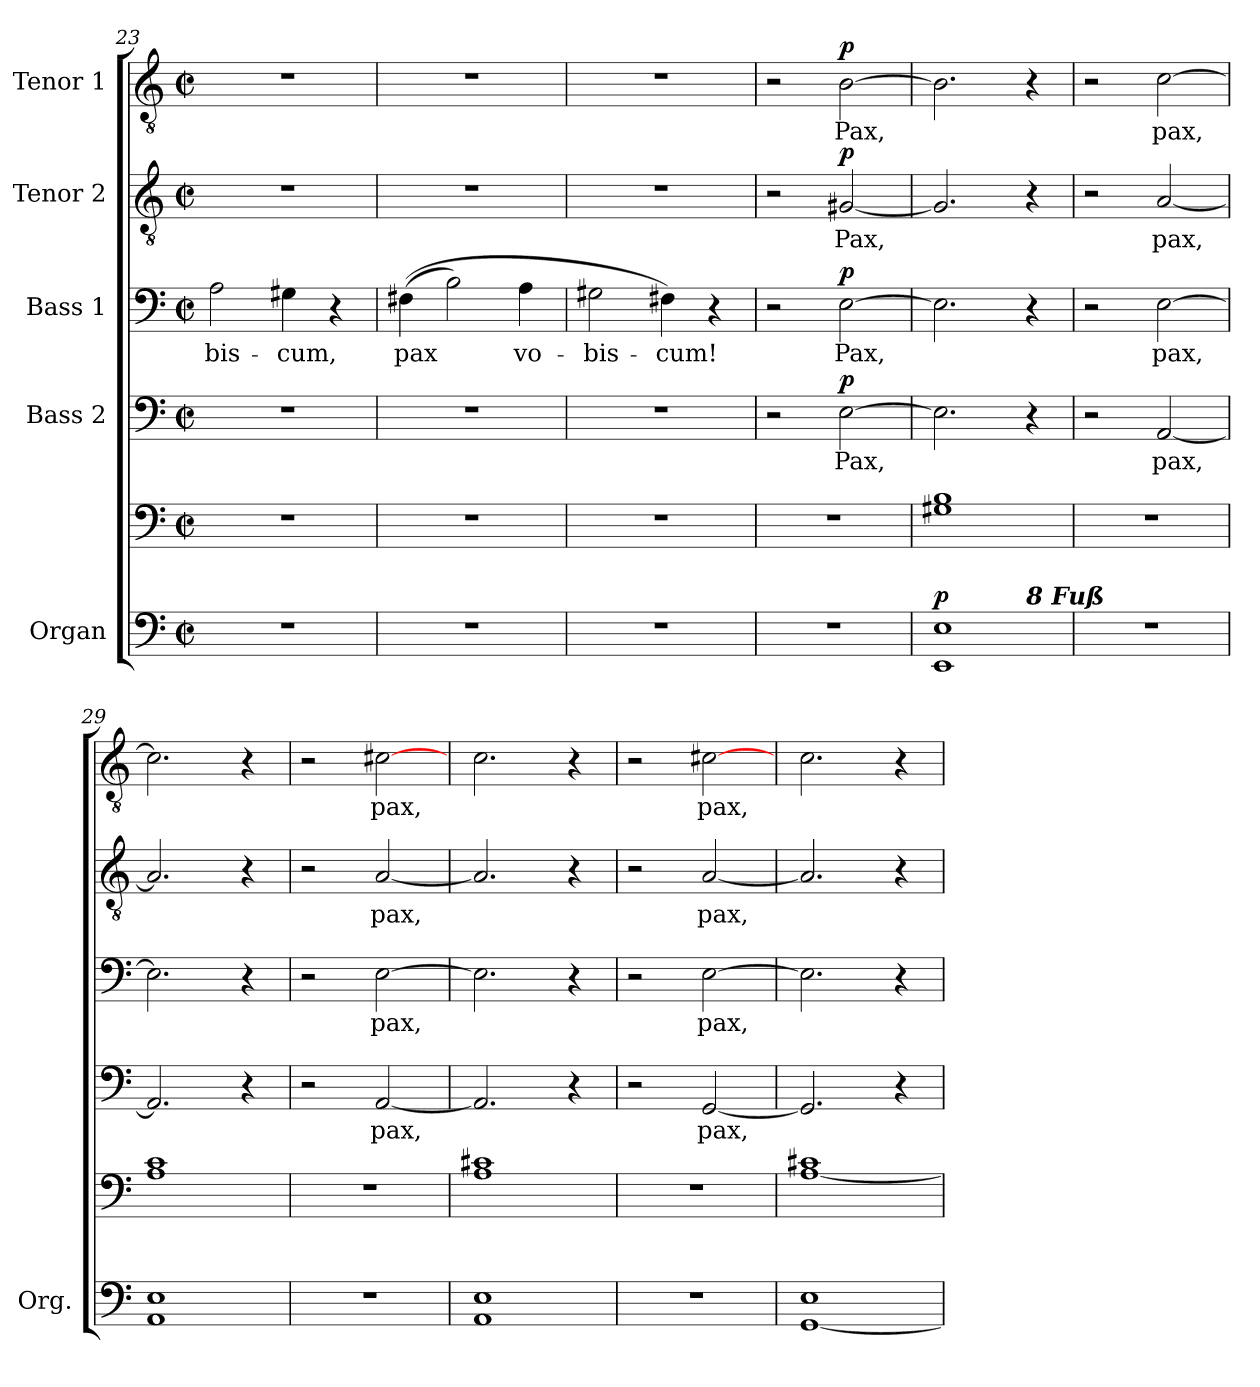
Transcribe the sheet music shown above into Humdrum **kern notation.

**kern	**kern	**dynam	**kern	**text	**dynam	**kern	**text	**dynam	**kern	**text	**dynam	**kern	**text	**dynam
*part5	*part5	*part5	*part4	*part4	*part4	*part3	*part3	*part3	*part2	*part2	*part2	*part1	*part1	*part1
*staff6	*staff5	*staff5/6	*staff4	*staff4	*staff4	*staff3	*staff3	*staff3	*staff2	*staff2	*staff2	*staff1	*staff1	*staff1
*I"Organ	*	*	*I"Bass 2	*	*	*I"Bass 1	*	*	*I"Tenor 2	*	*	*I"Tenor 1	*	*
*I'Org.	*	*	*	*	*	*	*	*	*	*	*	*	*	*
*clefF4	*clefF4	*	*clefF4	*	*	*clefF4	*	*	*clefGv2	*	*	*clefGv2	*	*
*k[]	*k[]	*	*k[]	*	*	*k[]	*	*	*k[]	*	*	*k[]	*	*
*C:	*C:	*	*C:	*	*	*C:	*	*	*C:	*	*	*C:	*	*
*M2/2	*M2/2	*	*M2/2	*	*	*M2/2	*	*	*M2/2	*	*	*M2/2	*	*
*met(c|)	*met(c|)	*	*met(c|)	*	*	*met(c|)	*	*	*met(c|)	*	*	*met(c|)	*	*
=23	=23	=23	=23	=23	=23	=23	=23	=23	=23	=23	=23	=23	=23	=23
!	!	!	!	!	!	!	!LO:LY:b	!	!	!	!	!	!	!
1r	1r	.	1r	.	.	2A\	-bis-	.	1r	.	.	1r	.	.
!	!	!	!	!	!	!	!LO:LY:b	!	!	!	!	!	!	!
.	.	.	.	.	.	4G#X\	-cum,	.	.	.	.	.	.	.
.	.	.	.	.	.	4r	.	.	.	.	.	.	.	.
=24	=24	=24	=24	=24	=24	=24	=24	=24	=24	=24	=24	=24	=24	=24
!	!	!	!	!	!	!	!LO:LY:b	!	!	!	!	!	!	!
1r	1r	.	1r	.	.	(>(>4F#X\	pax	.	1r	.	.	1r	.	.
.	.	.	.	.	.	2B\)	.	.	.	.	.	.	.	.
!	!	!	!	!	!	!	!LO:LY:b	!	!	!	!	!	!	!
.	.	.	.	.	.	4A\	vo-	.	.	.	.	.	.	.
=25	=25	=25	=25	=25	=25	=25	=25	=25	=25	=25	=25	=25	=25	=25
!	!	!	!	!	!	!	!LO:LY:b	!	!	!	!	!	!	!
1r	1r	.	1r	.	.	2G#X\	-bis-	.	1r	.	.	1r	.	.
!	!	!	!	!	!	!	!LO:LY:b	!	!	!	!	!	!	!
.	.	.	.	.	.	4F#X\)	-cum!	.	.	.	.	.	.	.
.	.	.	.	.	.	4r	.	.	.	.	.	.	.	.
!!LO:PB:g=z
=26	=26	=26	=26	=26	=26	=26	=26	=26	=26	=26	=26	=26	=26	=26
1r	1r	.	2r	.	.	2r	.	.	2r	.	.	2r	.	.
!	!	!	!	!LO:LY:b	!LO:DY:a	!	!LO:LY:b	!LO:DY:a	!	!LO:LY:b	!LO:DY:a	!	!LO:LY:b	!LO:DY:a
.	.	.	[2E\	Pax,	p	[2E\	Pax,	p	[2G#X/	Pax,	p	[2B\	Pax,	p
=27	=27	=27	=27	=27	=27	=27	=27	=27	=27	=27	=27	=27	=27	=27
!	!	!LO:DY:a=2	!	!	!	!	!	!	!	!	!	!	!	!
*^	*	*	*	*	*	*	*	*	*	*	*	*	*	*
1EE 1E	2.ryy	1G#X 1B	p	2.E\]	.	.	2.E\]	.	.	2.G#/]	.	.	2.B\]	.	.
!	!LO:TX:a:Bi:t=8 Fuß	!	!	!	!	!	!	!	!	!	!	!	!	!	!
.	4ryy	.	.	4r	.	.	4r	.	.	4r	.	.	4r	.	.
*v	*v	*	*	*	*	*	*	*	*	*	*	*	*	*	*
=28	=28	=28	=28	=28	=28	=28	=28	=28	=28	=28	=28	=28	=28	=28
1r	1r	.	2r	.	.	2r	.	.	2r	.	.	2r	.	.
!	!	!	!	!LO:LY:b	!	!	!LO:LY:b	!	!	!LO:LY:b	!	!	!LO:LY:b	!
.	.	.	[2AA/	pax,	.	[2E\	pax,	.	[2A/	pax,	.	[2c\	pax,	.
=29	=29	=29	=29	=29	=29	=29	=29	=29	=29	=29	=29	=29	=29	=29
1AA 1E	1A 1c	.	2.AA/]	.	.	2.E\]	.	.	2.A/]	.	.	2.c\]	.	.
.	.	.	4r	.	.	4r	.	.	4r	.	.	4r	.	.
=30	=30	=30	=30	=30	=30	=30	=30	=30	=30	=30	=30	=30	=30	=30
1r	1r	.	2r	.	.	2r	.	.	2r	.	.	2r	.	.
!	!	!	!	!LO:LY:b	!	!	!LO:LY:b	!	!	!LO:LY:b	!	!	!LO:LY:b	!
.	.	.	[2AA/	pax,	.	[2E\	pax,	.	[2A/	pax,	.	[2c#X\	pax,	.
=31	=31	=31	=31	=31	=31	=31	=31	=31	=31	=31	=31	=31	=31	=31
1AA 1E	1A 1c#X	.	2.AA/]	.	.	2.E\]	.	.	2.A/]	.	.	2.c\	.	.
.	.	.	4r	.	.	4r	.	.	4r	.	.	4r	.	.
=32	=32	=32	=32	=32	=32	=32	=32	=32	=32	=32	=32	=32	=32	=32
1r	1r	.	2r	.	.	2r	.	.	2r	.	.	2r	.	.
!	!	!	!	!LO:LY:b	!	!	!LO:LY:b	!	!	!LO:LY:b	!	!	!LO:LY:b	!
.	.	.	[2GG/	pax,	.	[2E\	pax,	.	[2A/	pax,	.	[2c#X\	pax,	.
=33	=33	=33	=33	=33	=33	=33	=33	=33	=33	=33	=33	=33	=33	=33
[1GG 1E	[<1A 1c#X	.	2.GG/]	.	.	2.E\]	.	.	2.A/]	.	.	2.c\	.	.
.	.	.	4r	.	.	4r	.	.	4r	.	.	4r	.	.
=	=	=	=	=	=	=	=	=	=	=	=	=	=	=
*-	*-	*-	*-	*-	*-	*-	*-	*-	*-	*-	*-	*-	*-	*-
